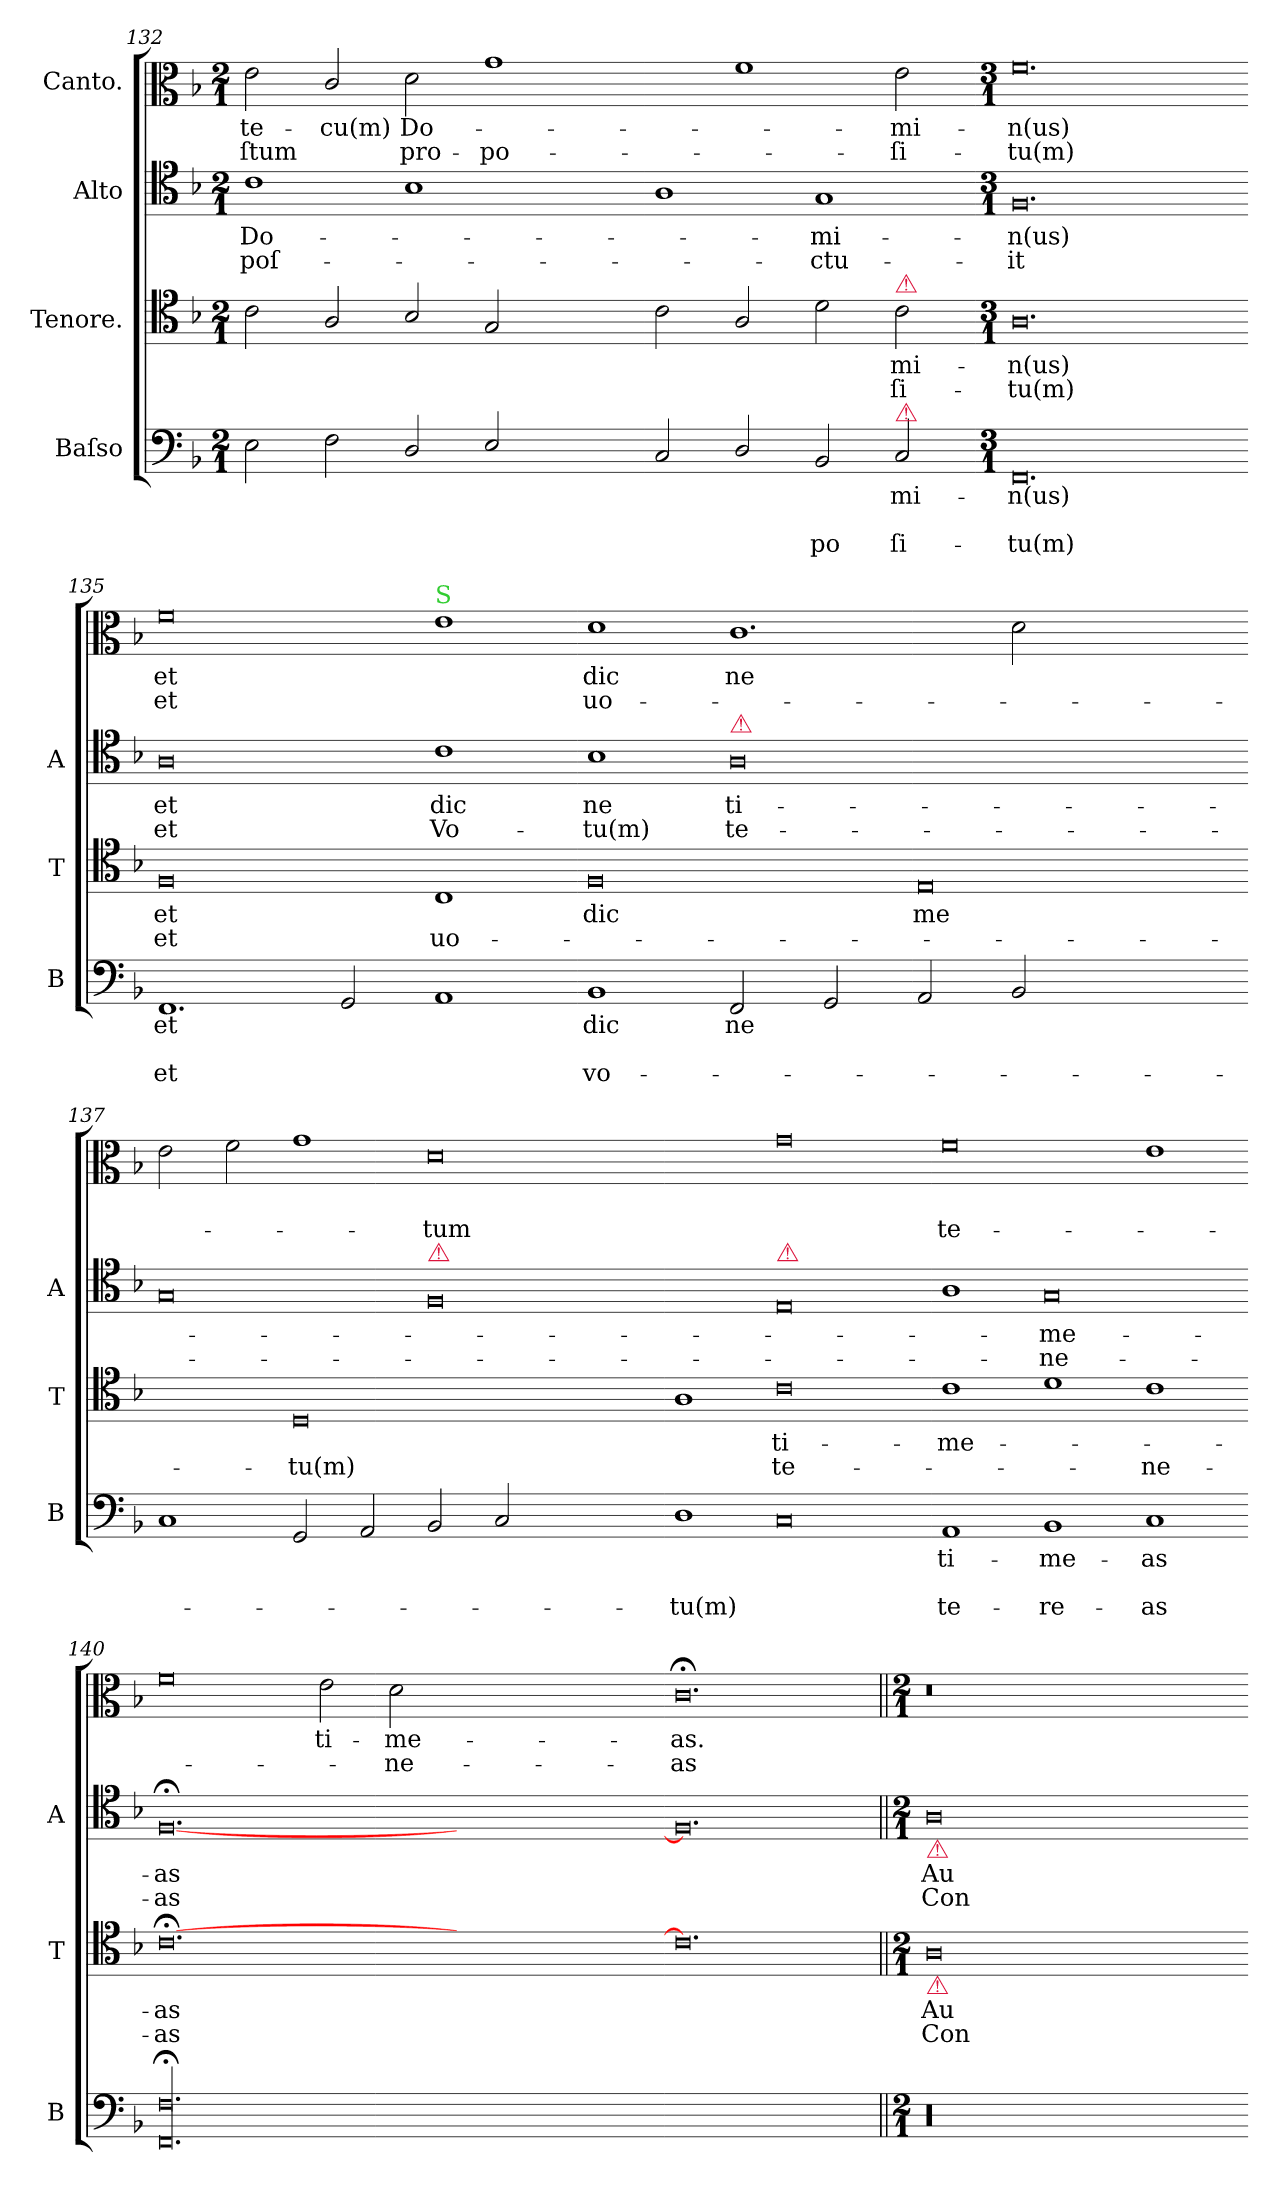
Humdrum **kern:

**kern	**text	**text	**text	**kern	**text	**text	**kern	**text	**text	**kern	**text	**text
*part4	*part4	*part4	*part4	*part3	*part3	*part3	*part2	*part2	*part2	*part1	*part1	*part1
*staff4	*staff4	*staff4	*staff4	*staff3	*staff3	*staff3	*staff2	*staff2	*staff2	*staff1	*staff1	*staff1
*I"Baſso	*	*	*	*I"Tenore.	*	*	*I"Alto	*	*	*I"Canto.	*	*
*I'B	*	*	*	*I'T	*	*	*I'A	*	*	*	*	*
*clefF4	*	*	*	*clefC4	*	*	*clefC4	*	*	*clefC3	*	*
*k[b-]	*	*	*	*k[b-]	*	*	*k[b-]	*	*	*k[b-]	*	*
*F:	*	*	*	*F:	*	*	*F:	*	*	*F:	*	*
*M2/1	*	*	*	*M2/1	*	*	*M2/1	*	*	*M2/1	*	*
=132	=132	=132	=132	=132	=132	=132	=132	=132	=132	=132	=132	=132
2E\	.	.	.	2c\	.	.	1c	Do-	poſ-	2e\	te-	-ſtum
2F\	.	.	.	2A/	.	.	.	.	.	2c/	-cu(m)	.
2D/	.	.	.	2B-/	.	.	1B-	.	.	2d\	Do-	pro-
2E/	.	.	.	2G/	.	.	.	.	.	1g\	.	-po-
2ryy	.	.	.	2ryy	.	.	2ryy	.	.	.	.	.
=133-	=133-	=133-	=133-	=133-	=133-	=133-	=133-	=133-	=133-	=133-	=133-	=133-
2C/	.	.	.	2c\	.	.	1A	.	.	2ryy	.	.
2D/	.	.	.	2A/	.	.	.	.	.	1f	.	.
2BB-/	.	.	-po	2d\	.	.	1G	-mi-	-ctu-	.	.	.
!	!	!	!	!LO:TX:a:color=crimson:t=⚠	!	!	!	!	!	!	!	!
!LO:TX:a:color=crimson:t=⚠	!	!	!	!	!	!	!	!	!	!	!	!
2C/	-mi-	.	ſi-	2c\	-mi-	-ſi-	.	.	.	2e\	-mi-	-ſi-
=134-	=134-	=134-	=134-	=134-	=134-	=134-	=134-	=134-	=134-	=134-	=134-	=134-
*M3/1	*	*	*	*M3/1	*	*	*M3/1	*	*	*M3/1	*	*
0.FF	-n(us)	.	-tu(m)	0.A	-n(us)	-tu(m)	0.F	-n(us)	-it	0.f	-n(us)	-tu(m)
=135-	=135-	=135-	=135-	=135-	=135-	=135-	=135-	=135-	=135-	=135-	=135-	=135-
1.FF	et	.	et	0F	et	et	0A	et	et	0f	et	et
2GG/	.	.	.	.	.	.	.	.	.	.	.	.
!	!	!	!	!	!	!	!	!	!	!LO:TX:a:color=limegreen:t=S	!	!
1AA	.	.	.	1C	.	uo-	1c	dic	Vo-	1e	.	.
=136-	=136-	=136-	=136-	=136-	=136-	=136-	=136-	=136-	=136-	=136-	=136-	=136-
1BB-	dic	.	vo-	0F	dic	.	1B-	ne	-tu(m)	1d	dic	uo-
!	!	!	!	!	!	!	!LO:TX:a:color=crimson:t=⚠	!	!	!	!	!
2FF/	ne	.	.	.	.	.	0A	ti-	te-	1.c	ne	.
2GG/	.	.	.	.	.	.	.	.	.	.	.	.
2AA/	.	.	.	0E	me	.	.	.	.	.	.	.
2BB-/	.	.	.	.	.	.	.	.	.	2d\	.	.
1ryy	.	.	.	.	.	.	1ryy	.	.	1ryy	.	.
=137-	=137-	=137-	=137-	=137-	=137-	=137-	=137-	=137-	=137-	=137-	=137-	=137-
1C	.	.	.	1ryy	.	.	0G	.	.	2e\	.	.
.	.	.	.	.	.	.	.	.	.	2f\	.	.
2GG/	.	.	.	0D	.	-tu(m)	.	.	.	1g	.	.
2AA/	.	.	.	.	.	.	.	.	.	.	.	.
!	!	!	!	!	!	!	!LO:TX:a:color=crimson:t=⚠	!	!	!	!	!
2BB-/	.	.	.	.	.	.	0F	.	.	0d	.	-tum
2C/	.	.	.	.	.	.	.	.	.	.	.	.
1ryy	.	.	.	1ryy	.	.	.	.	.	.	.	.
=138-	=138-	=138-	=138-	=138-	=138-	=138-	=138-	=138-	=138-	=138-	=138-	=138-
1D	.	.	-tu(m)	1A	.	.	1ryy	.	.	1ryy	.	.
!	!	!	!	!	!	!	!LO:TX:a:color=crimson:t=⚠	!	!	!	!	!
0C	.	.	.	0c	ti-	te-	0E	.	.	0g	.	.
=139-	=139-	=139-	=139-	=139-	=139-	=139-	=139-	=139-	=139-	=139-	=139-	=139-
1AA	ti-	.	te-	1c	-me-	.	1A	.	.	0f	.	te-
1BB-	-me-	.	-re-	1d	.	.	0G	-me-	-ne-	.	.	.
1C	-as	.	-as	1c	.	-ne-	.	.	.	1e	.	.
=140-	=140-	=140-	=140-	=140-	=140-	=140-	=140-	=140-	=140-	=140-	=140-	=140-
00.FF;<; 00.F;<;	.	.	.	[0.c;<;	-as	-as	[0.F;	-as	-as	0f	.	.
.	.	.	.	.	.	.	.	.	.	2e\	ti-	.
.	.	.	.	.	.	.	.	.	.	2d\	-me-	-ne-
.	.	.	.	0.ryy	.	.	0.ryy	.	.	0.ryy	.	.
=141-	=141-	=141-	=141-	=141-	=141-	=141-	=141-	=141-	=141-	=141-	=141-	=141-
0.ryy	.	.	.	0.c]	.	.	0.F]	.	.	0.c;<;	-as.	-as
=142||	=142||	=142||	=142||	=142||	=142||	=142||	=142||	=142||	=142||	=142||	=142||	=142||
*M2/1	*	*	*	*M2/1	*	*	*M2/1	*	*	*M2/1	*	*
!	!	!	!	!	!	!	!LO:TX:b:color=crimson:t=⚠	!	!	!	!	!
!	!	!	!	!LO:TX:b:color=crimson:t=⚠	!	!	!	!	!	!	!	!
00r	.	.	.	0A	Au-	Con-	0A	Au-	Con-	0r	.	.
.	.	.	.	0ryy	.	.	0ryy	.	.	0ryy	.	.
=-	=-	=-	=-	=-	=-	=-	=-	=-	=-	=-	=-	=-
*-	*-	*-	*-	*-	*-	*-	*-	*-	*-	*-	*-	*-
